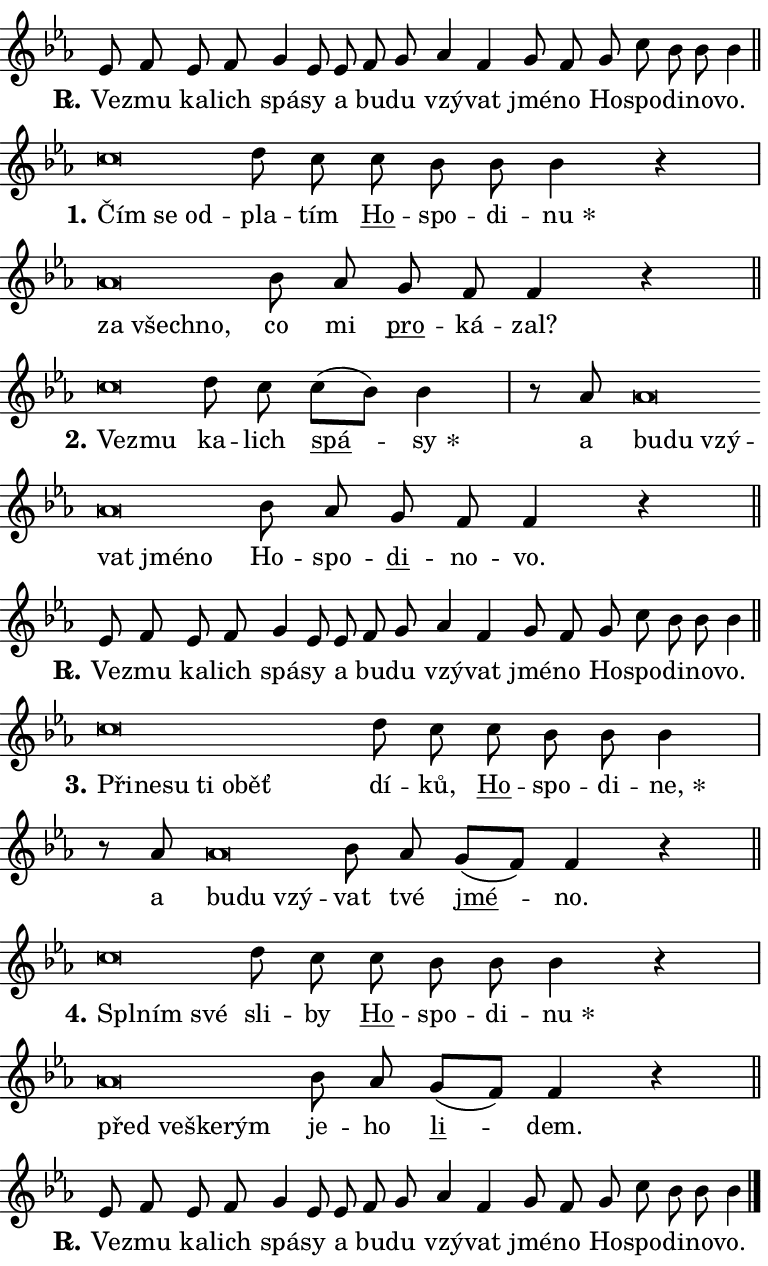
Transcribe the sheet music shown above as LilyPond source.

\version "2.24.0"
\header { tagline = "" }
\paper {
  indent = 0\cm
  top-margin = 0\cm
  right-margin = 0.13\cm % to fit lyric hyphens
  bottom-margin = 0\cm
  left-margin = 0\cm
  paper-width = 13\cm
  page-breaking = #ly:one-page-breaking
  system-system-spacing.basic-distance = #11
  score-system-spacing.basic-distance = #11
  ragged-last = ##f
}


%% Author: Thomas Morley
%% https://lists.gnu.org/archive/html/lilypond-user/2020-05/msg00002.html
#(define (line-position grob)
"Returns position of @var[grob} in current system:
   @code{'start}, if at first time-step
   @code{'end}, if at last time-step
   @code{'middle} otherwise
"
  (let* ((col (ly:item-get-column grob))
         (ln (ly:grob-object col 'left-neighbor))
         (rn (ly:grob-object col 'right-neighbor))
         (col-to-check-left (if (ly:grob? ln) ln col))
         (col-to-check-right (if (ly:grob? rn) rn col))
         (break-dir-left
           (and
             (ly:grob-property col-to-check-left 'non-musical #f)
             (ly:item-break-dir col-to-check-left)))
         (break-dir-right
           (and
             (ly:grob-property col-to-check-right 'non-musical #f)
             (ly:item-break-dir col-to-check-right))))
        (cond ((eqv? 1 break-dir-left) 'start)
              ((eqv? -1 break-dir-right) 'end)
              (else 'middle))))

#(define (tranparent-at-line-position vctor)
  (lambda (grob)
  "Relying on @code{line-position} select the relevant enry from @var{vctor}.
Used to determine transparency,"
    (case (line-position grob)
      ((end) (not (vector-ref vctor 0)))
      ((middle) (not (vector-ref vctor 1)))
      ((start) (not (vector-ref vctor 2))))))

noteHeadBreakVisibility =
#(define-music-function (break-visibility)(vector?)
"Makes @code{NoteHead}s transparent relying on @var{break-visibility}"
#{
  \override NoteHead.transparent =
    #(tranparent-at-line-position break-visibility)
#})

#(define delete-ledgers-for-transparent-note-heads
  (lambda (grob)
    "Reads whether a @code{NoteHead} is transparent.
If so this @code{NoteHead} is removed from @code{'note-heads} from
@var{grob}, which is supposed to be @code{LedgerLineSpanner}.
As a result ledgers are not printed for this @code{NoteHead}"
    (let* ((nhds-array (ly:grob-object grob 'note-heads))
           (nhds-list
             (if (ly:grob-array? nhds-array)
                 (ly:grob-array->list nhds-array)
                 '()))
           ;; Relies on the transparent-property being done before
           ;; Staff.LedgerLineSpanner.after-line-breaking is executed.
           ;; This is fragile ...
           (to-keep
             (remove
               (lambda (nhd)
                 (ly:grob-property nhd 'transparent #f))
               nhds-list)))
      ;; TODO find a better method to iterate over grob-arrays, similiar
      ;; to filter/remove etc for lists
      ;; For now rebuilt from scratch
      (set! (ly:grob-object grob 'note-heads)  '())
      (for-each
        (lambda (nhd)
          (ly:pointer-group-interface::add-grob grob 'note-heads nhd))
        to-keep))))

squashNotes = {
  \override NoteHead.X-extent = #'(-0.2 . 0.2)
  \override NoteHead.Y-extent = #'(-0.75 . 0)
  \override NoteHead.stencil =
    #(lambda (grob)
       (let ((pos (ly:grob-property grob 'staff-position)))
         (begin
           (if (< pos -7) (display "ERROR: Lower brevis then expected\n") (display ""))
           (if (<= pos -6) ly:text-interface::print ly:note-head::print))))
}
unSquashNotes = {
  \revert NoteHead.X-extent
  \revert NoteHead.Y-extent
  \revert NoteHead.stencil
}

hideNotes = \noteHeadBreakVisibility #begin-of-line-visible
unHideNotes = \noteHeadBreakVisibility #all-visible

% work-around for resetting accidentals
% https://lilypond.org/doc/v2.23/Documentation/notation/displaying-rhythms#unmetered-music
cadenzaMeasure = {
  \cadenzaOff
  \partial 1024 s1024
  \cadenzaOn
}

#(define-markup-command (accent layout props text) (markup?)
  "Underline accented syllable"
  (interpret-markup layout props
    #{\markup \override #'(offset . 4.3) \underline { #text }#}))

responsum = \markup \concat {
  "R" \hspace #-1.05 \path #0.1 #'((moveto 0 0.07) (lineto 0.9 0.8)) \hspace #0.05 "."
}

spaceSize = #0.6828661417322834 % exact space size for TeX Gyre Schola

\layout {
  \context {
    \Staff
    \remove "Time_signature_engraver"
    \override LedgerLineSpanner.after-line-breaking = #delete-ledgers-for-transparent-note-heads
  }
  \context {
    \Lyrics {
      \override LyricSpace.minimum-distance = \spaceSize
      \override LyricText.font-name = #"TeX Gyre Schola"
      \override LyricText.font-size = 1
      \override StanzaNumber.font-name = #"TeX Gyre Schola Bold"
      \override StanzaNumber.font-size = 1
    }
  }
  \context {
    \Score 
    \override NoteHead.text =
      #(lambda (grob) 
        (let ((pos (ly:grob-property grob 'staff-position)))
          #{\markup {
            \combine
              \halign #-0.55 \raise #(if (= pos -6) 0 0.5) \override #'(thickness . 2) \draw-line #'(3.2 . 0)
              \musicglyph "noteheads.sM1"
          }#}))
  }
}

% magnetic-lyrics.ily
%
%   written by
%     Jean Abou Samra <jean@abou-samra.fr>
%     Werner Lemberg <wl@gnu.org>
%
%   adapted by
%     Jiri Hon <jiri.hon@gmail.com>
%
% Version 2022-Apr-15

% https://www.mail-archive.com/lilypond-user@gnu.org/msg149350.html

#(define (Left_hyphen_pointer_engraver context)
   "Collect syllable-hyphen-syllable occurrences in lyrics and store
them in properties.  This engraver only looks to the left.  For
example, if the lyrics input is @code{foo -- bar}, it does the
following.

@itemize @bullet
@item
Set the @code{text} property of the @code{LyricHyphen} grob between
@q{foo} and @q{bar} to @code{foo}.

@item
Set the @code{left-hyphen} property of the @code{LyricText} grob with
text @q{foo} to the @code{LyricHyphen} grob between @q{foo} and
@q{bar}.
@end itemize

Use this auxiliary engraver in combination with the
@code{lyric-@/text::@/apply-@/magnetic-@/offset!} hook."
   (let ((hyphen #f)
         (text #f))
     (make-engraver
      (acknowledgers
       ((lyric-syllable-interface engraver grob source-engraver)
        (set! text grob)))
      (end-acknowledgers
       ((lyric-hyphen-interface engraver grob source-engraver)
        ;(when (not (grob::has-interface grob 'lyric-space-interface))
          (set! hyphen grob)));)
      ((stop-translation-timestep engraver)
       (when (and text hyphen)
         (ly:grob-set-object! text 'left-hyphen hyphen))
       (set! text #f)
       (set! hyphen #f)))))

#(define (lyric-text::apply-magnetic-offset! grob)
   "If the space between two syllables is less than the value in
property @code{LyricText@/.details@/.squash-threshold}, move the right
syllable to the left so that it gets concatenated with the left
syllable.

Use this function as a hook for
@code{LyricText@/.after-@/line-@/breaking} if the
@code{Left_@/hyphen_@/pointer_@/engraver} is active."
   (let ((hyphen (ly:grob-object grob 'left-hyphen #f)))
     (when hyphen
       (let ((left-text (ly:spanner-bound hyphen LEFT)))
         (when (grob::has-interface left-text 'lyric-syllable-interface)
           (let* ((common (ly:grob-common-refpoint grob left-text X))
                  (this-x-ext (ly:grob-extent grob common X))
                  (left-x-ext
                   (begin
                     ;; Trigger magnetism for left-text.
                     (ly:grob-property left-text 'after-line-breaking)
                     (ly:grob-extent left-text common X)))
                  ;; `delta` is the gap width between two syllables.
                  (delta (- (interval-start this-x-ext)
                            (interval-end left-x-ext)))
                  (details (ly:grob-property grob 'details))
                  (threshold (assoc-get 'squash-threshold details 0.2)))
             (when (< delta threshold)
               (let* (;; We have to manipulate the input text so that
                      ;; ligatures crossing syllable boundaries are not
                      ;; disabled.  For languages based on the Latin
                      ;; script this is essentially a beautification.
                      ;; However, for non-Western scripts it can be a
                      ;; necessity.
                      (lt (ly:grob-property left-text 'text))
                      (rt (ly:grob-property grob 'text))
                      (is-space (grob::has-interface hyphen 'lyric-space-interface))
                      (space (if is-space " " ""))
                      (extra-delta (if is-space spaceSize 0))
                      ;; Append new syllable.
                      (ltrt-space (if (and (string? lt) (string? rt))
                                (string-append lt space rt)
                                (make-concat-markup (list lt space rt))))
                      ;; Right-align `ltrt` to the right side.
                      (ltrt-space-markup (grob-interpret-markup
                               grob
                               (make-translate-markup
                                (cons (interval-length this-x-ext) 0)
                                (make-right-align-markup ltrt-space)))))
                 (begin
                   ;; Don't print `left-text`.
                   (ly:grob-set-property! left-text 'stencil #f)
                   ;; Set text and stencil (which holds all collected
                   ;; syllables so far) and shift it to the left.
                   (ly:grob-set-property! grob 'text ltrt-space)
                   (ly:grob-set-property! grob 'stencil ltrt-space-markup)
                   (ly:grob-translate-axis! grob (- (- delta extra-delta)) X))))))))))


#(define (lyric-hyphen::displace-bounds-first grob)
   ;; Make very sure this callback isn't triggered too early.
   (let ((left (ly:spanner-bound grob LEFT))
         (right (ly:spanner-bound grob RIGHT)))
     (ly:grob-property left 'after-line-breaking)
     (ly:grob-property right 'after-line-breaking)
     (ly:lyric-hyphen::print grob)))

squashThreshold = #0.4

\layout {
  \context {
    \Lyrics
    \consists #Left_hyphen_pointer_engraver
    \override LyricText.after-line-breaking =
      #lyric-text::apply-magnetic-offset!
    \override LyricHyphen.stencil = #lyric-hyphen::displace-bounds-first
    \override LyricText.details.squash-threshold = \squashThreshold
    \override LyricHyphen.minimum-distance = 0
    \override LyricHyphen.minimum-length = \squashThreshold
  }
}

squashText = \override LyricText.details.squash-threshold = 9999
unSquashText = \override LyricText.details.squash-threshold = \squashThreshold

leftText = \override LyricText.self-alignment-X = #LEFT
unLeftText = \revert LyricText.self-alignment-X

starOffset = #(lambda (grob) 
                (let ((x_offset (ly:self-alignment-interface::aligned-on-x-parent grob)))
                  (if (= x_offset 0) 0 (+ x_offset 1.2))))

star = #(define-music-function (syllable)(string?)
"Append star separator at the end of a syllable"
#{
  \once \override LyricText.X-offset = #starOffset
  \lyricmode { \markup {
    #syllable
    \override #'((font-name . "TeX Gyre Schola Bold")) \hspace #0.2 \lower #0.65 \larger "*"
  } }
#})

starAccent = #(define-music-function (syllable)(string?)
"Append star separator at the end of a syllable and make accent"
#{
  \once \override LyricText.X-offset = #starOffset
  \lyricmode { \markup {
    \accent #syllable
    \override #'((font-name . "TeX Gyre Schola Bold")) \hspace #0.2 \lower #0.65 \larger "*"
  } }
#})

breath = #(define-music-function (syllable)(string?)
"Append breathing indicator at the end of a syllable"
#{
  \lyricmode { \markup { #syllable "+" } }
#})

optionalBreath = #(define-music-function (syllable)(string?)
"Append optional breathing indicator at the end of a syllable"
#{
  \lyricmode { \markup { #syllable "(+)" } }
#})


\score {
    <<
        \new Voice = "melody" { \cadenzaOn \key es \major \relative { es'8 f es f g4 es8 es \bar "" f g \bar "" as4 f \bar "" g8 f g c bes bes bes4 \cadenzaMeasure \bar "||" \break } }
        \new Lyrics \lyricsto "melody" { \lyricmode { \set stanza = \responsum
Ve -- zmu ka -- lich spá -- sy a bu -- du vzý -- vat jmé -- no Ho -- spo -- di -- no -- vo. } }
    >>
    \layout {}
}

\score {
    <<
        \new Voice = "melody" { \cadenzaOn \key es \major \relative { \squashNotes c''\breve*1/16 \hideNotes \breve*1/16 \breve*1/16 \bar "" \unHideNotes \unSquashNotes d8 c \bar "" c bes bes bes4 r \cadenzaMeasure \bar "|" \squashNotes as\breve*1/16 \hideNotes \breve*1/16 \breve*1/16 \bar "" \unHideNotes \unSquashNotes bes8 as \bar "" g f f4 r \cadenzaMeasure \bar "||" \break } }
        \new Lyrics \lyricsto "melody" { \lyricmode { \set stanza = "1."
\leftText Čím \squashText se od -- \unLeftText \unSquashText pla -- tím \markup \accent Ho -- spo -- di -- \star nu \leftText za \squashText všech -- no, \unLeftText \unSquashText co mi \markup \accent pro -- ká -- zal? } }
    >>
    \layout {}
}

\score {
    <<
        \new Voice = "melody" { \cadenzaOn \key es \major \relative { \squashNotes c''\breve*1/16 \hideNotes \breve*1/16 \bar "" \unHideNotes \unSquashNotes d8 c \bar "" c[( bes)] bes4 \cadenzaMeasure \bar "|" r8 as8 \squashNotes as\breve*1/16 \hideNotes \breve*1/16 \bar "" \breve*1/16 \bar "" \breve*1/16 \bar "" \breve*1/16 \breve*1/16 \bar "" \unHideNotes \unSquashNotes bes8 as \bar "" g f f4 r \cadenzaMeasure \bar "||" \break } }
        \new Lyrics \lyricsto "melody" { \lyricmode { \set stanza = "2."
\leftText Ve -- \squashText zmu \unLeftText \unSquashText ka -- lich \markup \accent spá -- \star sy a \leftText bu -- \squashText du vzý -- vat jmé -- no \unLeftText \unSquashText Ho -- spo -- \markup \accent di -- no -- vo. } }
    >>
    \layout {}
}

\score {
    <<
        \new Voice = "melody" { \cadenzaOn \key es \major \relative { es'8 f es f g4 es8 es \bar "" f g \bar "" as4 f \bar "" g8 f g c bes bes bes4 \cadenzaMeasure \bar "||" \break } }
        \new Lyrics \lyricsto "melody" { \lyricmode { \set stanza = \responsum
Ve -- zmu ka -- lich spá -- sy a bu -- du vzý -- vat jmé -- no Ho -- spo -- di -- no -- vo. } }
    >>
    \layout {}
}

\score {
    <<
        \new Voice = "melody" { \cadenzaOn \key es \major \relative { \squashNotes c''\breve*1/16 \hideNotes \breve*1/16 \bar "" \breve*1/16 \bar "" \breve*1/16 \bar "" \breve*1/16 \breve*1/16 \bar "" \unHideNotes \unSquashNotes d8 c \bar "" c bes bes bes4 \cadenzaMeasure \bar "|" r8 as \squashNotes as\breve*1/16 \hideNotes \breve*1/16 \breve*1/16 \bar "" \unHideNotes \unSquashNotes bes8 as \bar "" g[( f)] f4 r \cadenzaMeasure \bar "||" \break } }
        \new Lyrics \lyricsto "melody" { \lyricmode { \set stanza = "3."
\leftText Při -- \squashText ne -- su ti o -- běť \unLeftText \unSquashText dí -- ků, \markup \accent Ho -- spo -- di -- \star ne, a \leftText bu -- \squashText du vzý -- \unLeftText \unSquashText vat tvé \markup \accent jmé -- no. } }
    >>
    \layout {}
}

\score {
    <<
        \new Voice = "melody" { \cadenzaOn \key es \major \relative { \squashNotes c''\breve*1/16 \hideNotes \breve*1/16 \breve*1/16 \bar "" \unHideNotes \unSquashNotes d8 c \bar "" c bes bes bes4 r \cadenzaMeasure \bar "|" \squashNotes as\breve*1/16 \hideNotes \breve*1/16 \bar "" \breve*1/16 \breve*1/16 \bar "" \unHideNotes \unSquashNotes bes8 as \bar "" g[( f)] f4 r \cadenzaMeasure \bar "||" \break } }
        \new Lyrics \lyricsto "melody" { \lyricmode { \set stanza = "4."
\leftText Spl -- \squashText ním své \unLeftText \unSquashText sli -- by \markup \accent Ho -- spo -- di -- \star nu \leftText před \squashText ve -- ške -- rým \unLeftText \unSquashText je -- ho \markup \accent li -- dem. } }
    >>
    \layout {}
}

\score {
    <<
        \new Voice = "melody" { \cadenzaOn \key es \major \relative { es'8 f es f g4 es8 es \bar "" f g \bar "" as4 f \bar "" g8 f g c bes bes bes4 \cadenzaMeasure \bar "||" \break } \bar "|." }
        \new Lyrics \lyricsto "melody" { \lyricmode { \set stanza = \responsum
Ve -- zmu ka -- lich spá -- sy a bu -- du vzý -- vat jmé -- no Ho -- spo -- di -- no -- vo. } }
    >>
    \layout {}
}
